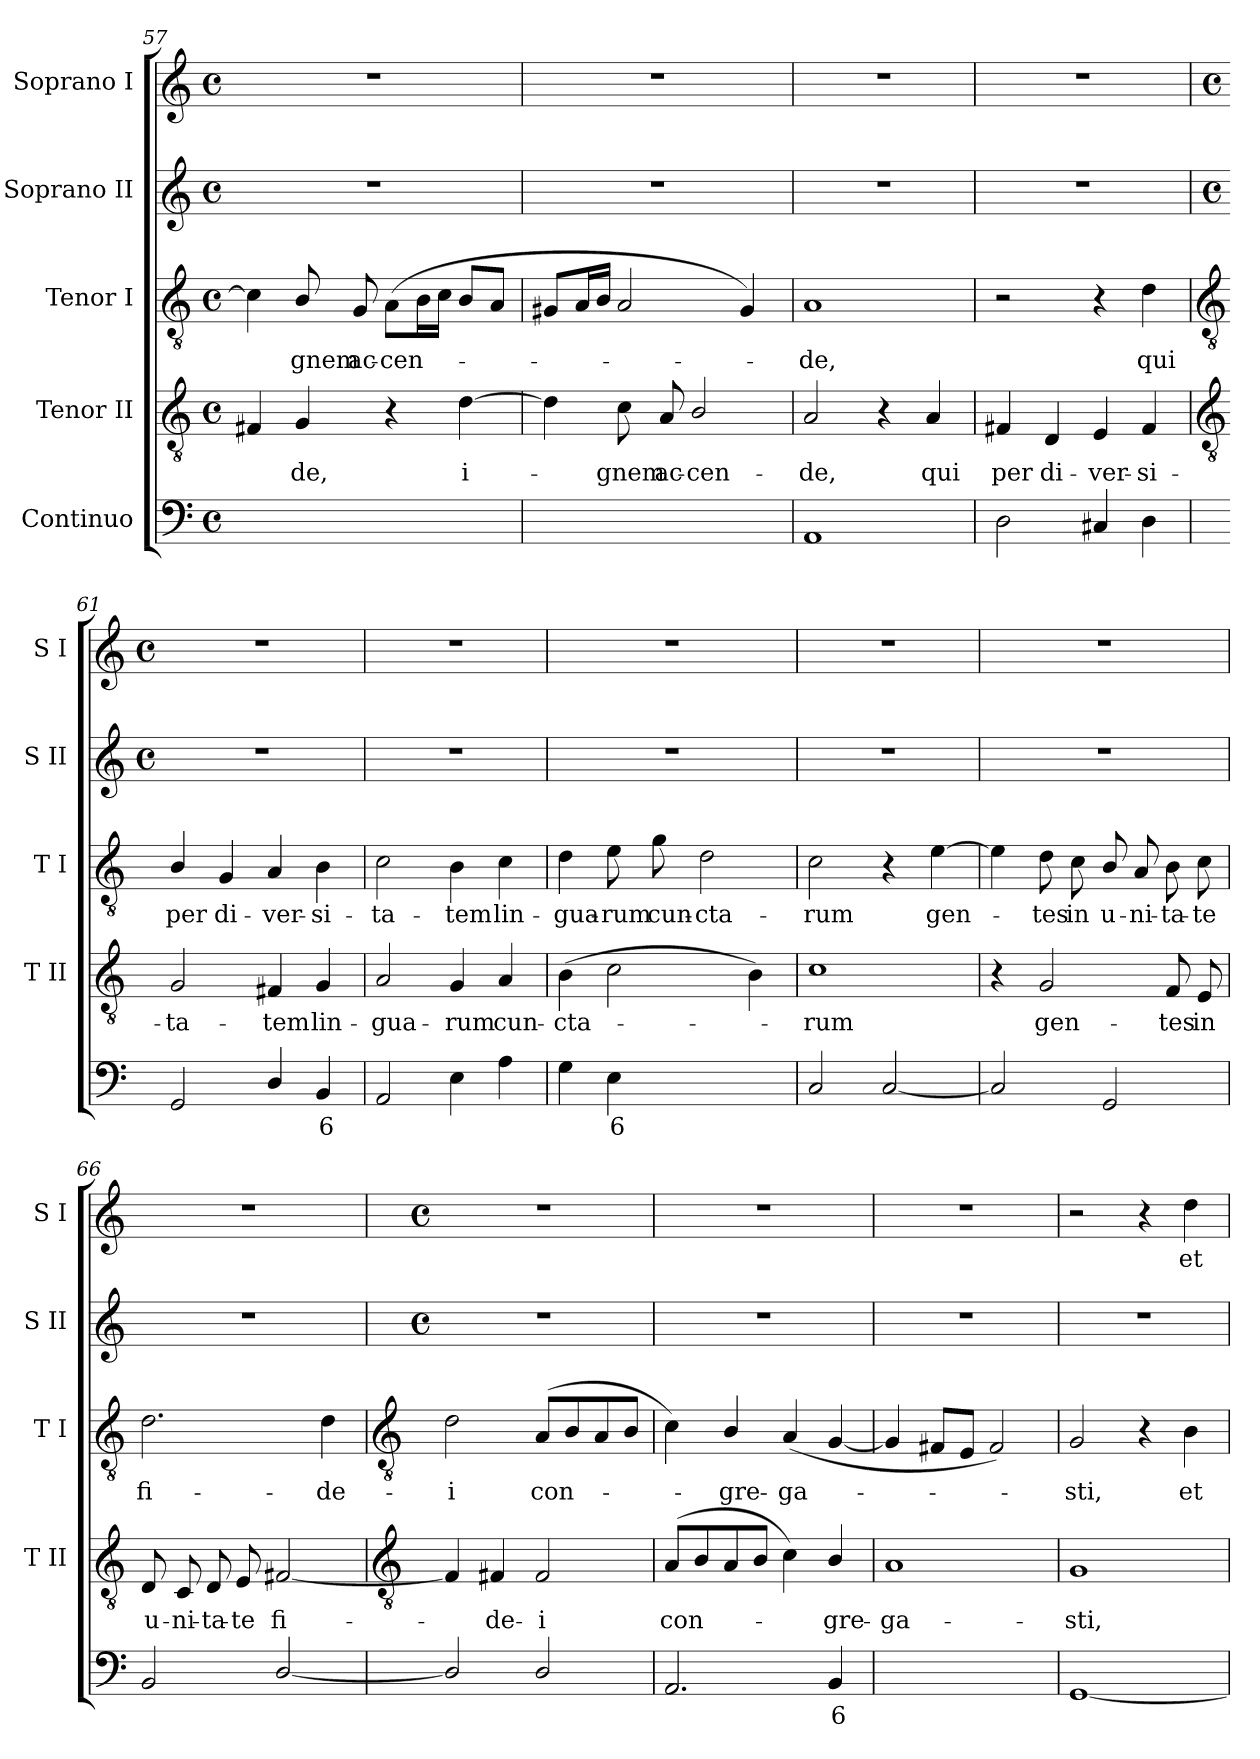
**kern	**text	**text	**kern	**text	**kern	**text	**kern	**kern	**text
*part5	*part5	*part5	*part4	*part4	*part3	*part3	*part2	*part1	*part1
*staff5	*staff5	*staff5	*staff4	*staff4	*staff3	*staff3	*staff2	*staff1	*staff1
*I"Continuo	*	*	*I"Tenor II	*	*I"Tenor I	*	*I"Soprano II	*I"Soprano I	*
*	*	*	*I'T II	*	*I'T I	*	*I'S II	*I'S I	*
*clefF4	*	*	*clefGv2	*	*clefGv2	*	*clefG2	*clefG2	*
*k[]	*	*	*k[]	*	*k[]	*	*k[]	*k[]	*
*C:	*	*	*C:	*	*C:	*	*C:	*C:	*
*M4/4	*	*	*M4/4	*	*M4/4	*	*M4/4	*M4/4	*
*met(c)	*	*	*met(c)	*	*met(c)	*	*met(c)	*met(c)	*
=57	=57	=57	=57	=57	=57	=57	=57	=57	=57
!	!LO:LY:b	!	!	!	!	!	!	!	!
[4Dyy	7	.	4F#X	.	4c]	.	1r	1r	.
!	!LO:LY:b	!LO:LY:b	!	!LO:LY:b	!	!LO:LY:b	!	!	!
4Dyy_	6	4	4G	de,	8B/	gnem	.	.	.
!	!	!	!	!	!	!LO:LY:b	!	!	!
.	.	.	.	.	8G	ac-	.	.	.
!	!	!LO:LY:b	!	!	!	!LO:LY:b	!	!	!
4Dyy_	.	4	4r	.	(>8AL	-cen-	.	.	.
.	.	.	.	.	16BL	.	.	.	.
.	.	.	.	.	16cJJ	.	.	.	.
!	!	!	!	!LO:LY:b	!	!	!	!	!
4Dyy]	.	.	[4d	i-	8BL	.	.	.	.
.	.	.	.	.	8AJ	.	.	.	.
=58	=58	=58	=58	=58	=58	=58	=58	=58	=58
[4Eyy	.	.	4d]	.	8G#XL	.	1r	1r	.
.	.	.	.	.	16AL	.	.	.	.
.	.	.	.	.	16BJJ	.	.	.	.
!	!LO:LY:b	!	!	!LO:LY:b	!	!	!	!	!
2Eyy_	4	.	8c	gnem	2A	.	.	.	.
!	!	!	!	!LO:LY:b	!	!	!	!	!
.	.	.	8A	ac-	.	.	.	.	.
!	!	!	!	!LO:LY:b	!	!	!	!	!
.	.	.	2B/	-cen-	.	.	.	.	.
4Eyy]	.	.	.	.	4G#)	.	.	.	.
=59	=59	=59	=59	=59	=59	=59	=59	=59	=59
!	!	!	!	!LO:LY:b	!	!LO:LY:b	!	!	!
1AA	.	.	2A	-de,	1A	de,	1r	1r	.
.	.	.	4r	.	.	.	.	.	.
!	!	!	!	!LO:LY:b	!	!	!	!	!
.	.	.	4A	qui	.	.	.	.	.
=60	=60	=60	=60	=60	=60	=60	=60	=60	=60
!	!	!	!	!LO:LY:b	!	!	!	!	!
2D	.	.	4F#X	per	2r	.	1r	1r	.
!	!	!	!	!LO:LY:b	!	!	!	!	!
.	.	.	4D	di-	.	.	.	.	.
!	!	!	!	!LO:LY:b	!	!	!	!	!
4C#X	.	.	4E	-ver-	4r	.	.	.	.
!	!	!	!	!LO:LY:b	!	!LO:LY:b	!	!	!
4D	.	.	4F#	-si-	4d	qui	.	.	.
!!LO:LB:g=z
=61	=61	=61	=61	=61	=61	=61	=61	=61	=61
*	*	*	*clefGv2	*	*clefGv2	*	*	*	*
*	*	*	*	*	*	*	*M4/4	*M4/4	*
*	*	*	*	*	*	*	*met(c)	*met(c)	*
!	!	!	!	!LO:LY:b	!	!LO:LY:b	!	!	!
2GG	.	.	2G	-ta-	4B/	per	1r	1r	.
!	!	!	!	!	!	!LO:LY:b	!	!	!
.	.	.	.	.	4G	di-	.	.	.
!	!	!	!	!LO:LY:b	!	!LO:LY:b	!	!	!
4D/	.	.	4F#X	-tem	4A	-ver-	.	.	.
!	!LO:LY:b	!	!	!LO:LY:b	!	!LO:LY:b	!	!	!
4BB	6	.	4G	lin-	4B	-si-	.	.	.
=62	=62	=62	=62	=62	=62	=62	=62	=62	=62
!	!	!	!	!LO:LY:b	!	!LO:LY:b	!	!	!
2AA	.	.	2A	-gua-	2c	-ta-	1r	1r	.
!	!	!	!	!LO:LY:b	!	!LO:LY:b	!	!	!
4E	.	.	4G	-rum	4B	-tem	.	.	.
!	!	!	!	!LO:LY:b	!	!LO:LY:b	!	!	!
4A	.	.	4A	cun-	4c	lin-	.	.	.
=63	=63	=63	=63	=63	=63	=63	=63	=63	=63
!	!	!	!	!LO:LY:b	!	!LO:LY:b	!	!	!
4G	.	.	(>4B	-cta-	4d	-gua-	1r	1r	.
!	!LO:LY:b	!	!	!	!	!LO:LY:b	!	!	!
4E	6	.	2c	.	8e	-rum	.	.	.
!	!	!	!	!	!	!LO:LY:b	!	!	!
.	.	.	.	.	8g	cun-	.	.	.
!	!LO:LY:b	!	!	!	!	!LO:LY:b	!	!	!
[4Gyy	4	.	.	.	2d	-cta-	.	.	.
!	!LO:LY:b	!	!	!	!	!	!	!	!
4Gyy]	3	.	4B)	.	.	.	.	.	.
=64	=64	=64	=64	=64	=64	=64	=64	=64	=64
!	!	!	!	!LO:LY:b	!	!LO:LY:b	!	!	!
2C	.	.	1c	rum	2c	-rum	1r	1r	.
[2C	.	.	.	.	4r	.	.	.	.
!	!	!	!	!	!	!LO:LY:b	!	!	!
.	.	.	.	.	[4e	gen-	.	.	.
=65	=65	=65	=65	=65	=65	=65	=65	=65	=65
2C]	.	.	4r	.	4e]	.	1r	1r	.
!	!	!	!	!LO:LY:b	!	!LO:LY:b	!	!	!
.	.	.	2G	gen-	8d	tes	.	.	.
!	!	!	!	!	!	!LO:LY:b	!	!	!
.	.	.	.	.	8c	in	.	.	.
!	!	!	!	!	!	!LO:LY:b	!	!	!
2GG	.	.	.	.	8B/	u-	.	.	.
!	!	!	!	!	!	!LO:LY:b	!	!	!
.	.	.	.	.	8A	-ni-	.	.	.
!	!	!	!	!LO:LY:b	!	!LO:LY:b	!	!	!
.	.	.	8F	-tes	8B	-ta-	.	.	.
!	!	!	!	!LO:LY:b	!	!LO:LY:b	!	!	!
.	.	.	8E	in	8c	-te	.	.	.
=66	=66	=66	=66	=66	=66	=66	=66	=66	=66
!	!	!	!	!LO:LY:b	!	!LO:LY:b	!	!	!
2BB	.	.	8D	u-	2.d	fi--	1r	1r	.
!	!	!	!	!LO:LY:b	!	!	!	!	!
.	.	.	8C	-ni-	.	.	.	.	.
!	!	!	!	!LO:LY:b	!	!	!	!	!
.	.	.	8D	-ta-	.	.	.	.	.
!	!	!	!	!LO:LY:b	!	!	!	!	!
.	.	.	8E	-te	.	.	.	.	.
!	!	!	!	!LO:LY:b	!	!	!	!	!
[2D/	.	.	[2F#X	fi-	.	.	.	.	.
!	!	!	!	!	!	!LO:LY:b	!	!	!
.	.	.	.	.	4d	-de-	.	.	.
!!LO:LB:g=z
=67	=67	=67	=67	=67	=67	=67	=67	=67	=67
*	*	*	*clefGv2	*	*clefGv2	*	*	*	*
*	*	*	*	*	*	*	*k[]	*k[]	*
*	*	*	*	*	*	*	*C:	*C:	*
*	*	*	*	*	*	*	*M4/4	*M4/4	*
*	*	*	*	*	*	*	*met(c)	*met(c)	*
!	!	!	!	!	!	!LO:LY:b	!	!	!
2D/]	.	.	4F#]	.	2d	-i	1r	1r	.
!	!	!	!	!LO:LY:b	!	!	!	!	!
.	.	.	4F#	de-	.	.	.	.	.
!	!	!	!	!LO:LY:b	!	!LO:LY:b	!	!	!
2D/	.	.	2F#	-i	(<8AL	con-	.	.	.
.	.	.	.	.	8B	.	.	.	.
.	.	.	.	.	8A	.	.	.	.
.	.	.	.	.	8BJ	.	.	.	.
=68	=68	=68	=68	=68	=68	=68	=68	=68	=68
!	!	!	!	!LO:LY:b	!	!	!	!	!
2.AA	.	.	(<8AL	con-	4c)	.	1r	1r	.
.	.	.	8B	.	.	.	.	.	.
!	!	!	!	!	!	!LO:LY:b	!	!	!
.	.	.	8A	.	4B/	gre-	.	.	.
.	.	.	8BJ	.	.	.	.	.	.
!	!	!	!	!	!	!LO:LY:b	!	!	!
.	.	.	4c)	.	(<4A	-ga-	.	.	.
!	!LO:LY:b	!	!	!LO:LY:b	!	!	!	!	!
4BB	6	.	4B/	gre-	[4G	.	.	.	.
=69	=69	=69	=69	=69	=69	=69	=69	=69	=69
!	!LO:LY:b	!	!	!LO:LY:b	!	!	!	!	!
[2Dyy	4	.	1A	-ga-	4G]	.	1r	1r	.
.	.	.	.	.	8F#XL	.	.	.	.
.	.	.	.	.	8EJ	.	.	.	.
2Dyy]	.	.	.	.	2F#)	.	.	.	.
=70	=70	=70	=70	=70	=70	=70	=70	=70	=70
!	!	!	!	!LO:LY:b	!	!LO:LY:b	!	!	!
[1GG	.	.	1G	-sti,	2G	sti,	1r	2r	.
.	.	.	.	.	4r	.	.	4r	.
!	!	!	!	!	!	!LO:LY:b	!	!	!LO:LY:b
.	.	.	.	.	4B	et	.	4dd	et
=	=	=	=	=	=	=	=	=	=
*-	*-	*-	*-	*-	*-	*-	*-	*-	*-
